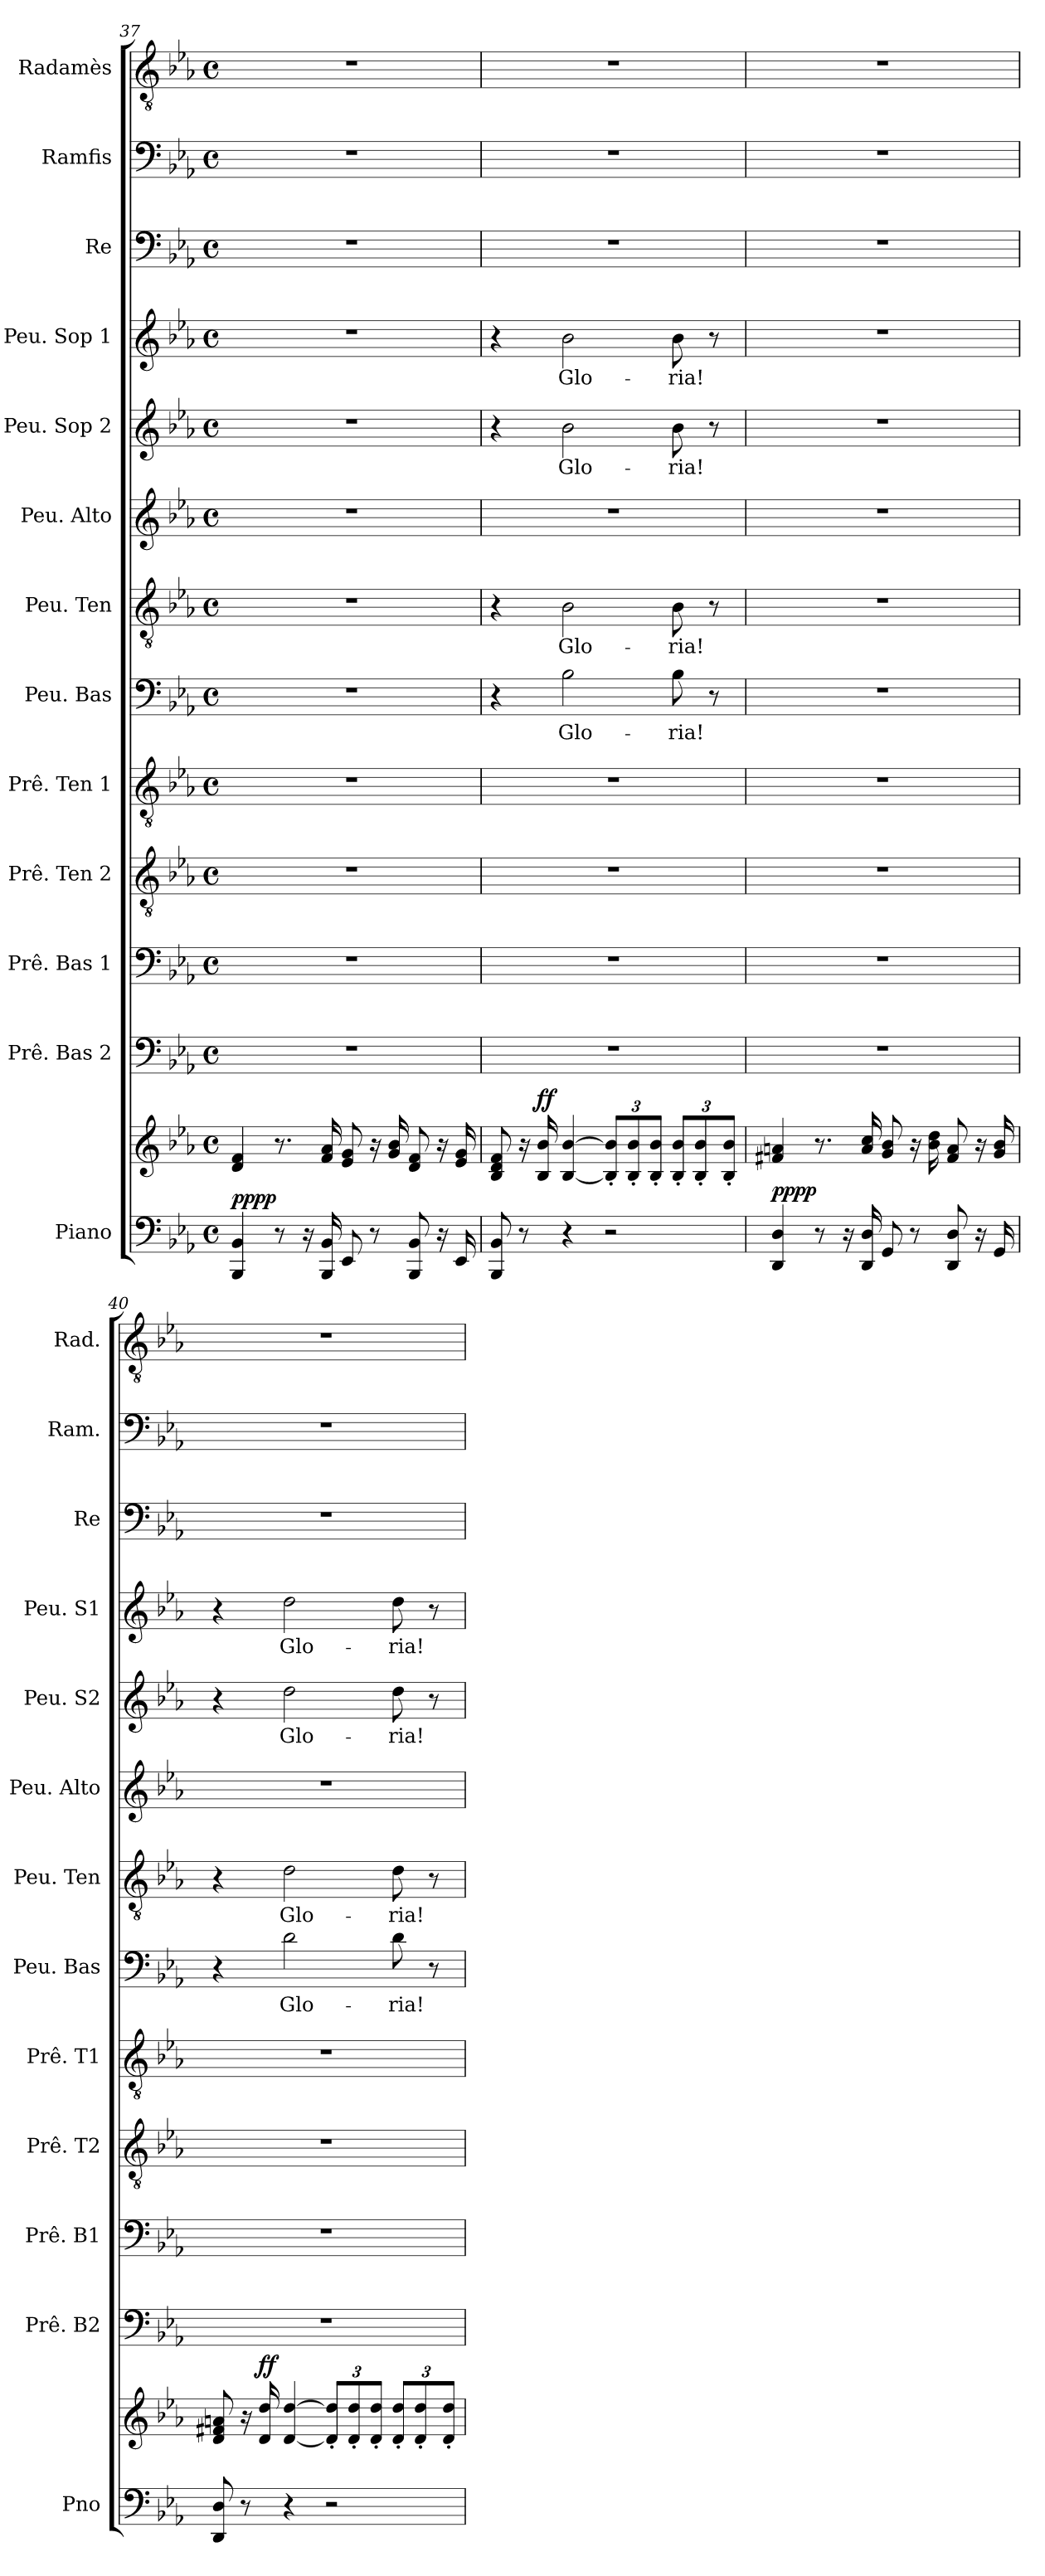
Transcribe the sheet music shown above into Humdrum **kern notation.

**kern	**kern	**dynam	**kern	**kern	**kern	**kern	**kern	**text	**kern	**text	**kern	**kern	**text	**kern	**text	**kern	**kern	**kern
*part13	*part13	*part13	*part12	*part11	*part10	*part9	*part8	*part8	*part7	*part7	*part6	*part5	*part5	*part4	*part4	*part3	*part2	*part1
*staff14	*staff13	*staff13/14	*staff12	*staff11	*staff10	*staff9	*staff8	*staff8	*staff7	*staff7	*staff6	*staff5	*staff5	*staff4	*staff4	*staff3	*staff2	*staff1
*I"Piano	*	*	*I"Prê. Bas 2	*I"Prê. Bas 1	*I"Prê. Ten 2	*I"Prê. Ten 1	*I"Peu. Bas	*	*I"Peu. Ten	*	*I"Peu. Alto	*I"Peu. Sop 2	*	*I"Peu. Sop 1	*	*I"Re	*I"Ramfis	*I"Radamès
*I'Pno	*	*	*I'Prê. B2	*I'Prê. B1	*I'Prê. T2	*I'Prê. T1	*I'Peu. Bas	*	*I'Peu. Ten	*	*I'Peu. Alto	*I'Peu. S2	*	*I'Peu. S1	*	*I'Re	*I'Ram.	*I'Rad.
!!LO:PB:g=z
*clefF4	*clefG2	*	*clefF4	*clefF4	*clefGv2	*clefGv2	*clefF4	*	*clefGv2	*	*clefG2	*clefG2	*	*clefG2	*	*clefF4	*clefF4	*clefGv2
*k[b-e-a-]	*k[b-e-a-]	*	*k[b-e-a-]	*k[b-e-a-]	*k[b-e-a-]	*k[b-e-a-]	*k[b-e-a-]	*	*k[b-e-a-]	*	*k[b-e-a-]	*k[b-e-a-]	*	*k[b-e-a-]	*	*k[b-e-a-]	*k[b-e-a-]	*k[b-e-a-]
*M4/4	*M4/4	*	*M4/4	*M4/4	*M4/4	*M4/4	*M4/4	*	*M4/4	*	*M4/4	*M4/4	*	*M4/4	*	*M4/4	*M4/4	*M4/4
*met(c)	*met(c)	*	*met(c)	*met(c)	*met(c)	*met(c)	*met(c)	*	*met(c)	*	*met(c)	*met(c)	*	*met(c)	*	*met(c)	*met(c)	*met(c)
=37	=37	=37	=37	=37	=37	=37	=37	=37	=37	=37	=37	=37	=37	=37	=37	=37	=37	=37
!	!	!LO:DY:a=2	!	!	!	!	!	!	!	!	!	!	!	!	!	!	!	!
!	!	!LO:DY:n=1:a=2	!	!	!	!	!	!	!	!	!	!	!	!	!	!	!	!
!	!	!LO:DY:n=2:a	!	!	!	!	!	!	!	!	!	!	!	!	!	!	!	!
!	!	!LO:DY:n=3:a	!	!	!	!	!	!	!	!	!	!	!	!	!	!	!	!
4BBB-/ 4BB-/	4d/ 4f/	p p p p	1r	1r	1r	1r	1r	.	1r	.	1r	1r	.	1r	.	1r	1r	1r
8r	8.r	.	.	.	.	.	.	.	.	.	.	.	.	.	.	.	.	.
16r	.	.	.	.	.	.	.	.	.	.	.	.	.	.	.	.	.	.
16BBB-/ 16BB-/	16f/ 16a-/	.	.	.	.	.	.	.	.	.	.	.	.	.	.	.	.	.
8EE-/	8e-/ 8g/	.	.	.	.	.	.	.	.	.	.	.	.	.	.	.	.	.
8r	16r	.	.	.	.	.	.	.	.	.	.	.	.	.	.	.	.	.
.	16g/ 16b-/	.	.	.	.	.	.	.	.	.	.	.	.	.	.	.	.	.
8BBB-/ 8BB-/	8d/ 8f/	.	.	.	.	.	.	.	.	.	.	.	.	.	.	.	.	.
16r	16r	.	.	.	.	.	.	.	.	.	.	.	.	.	.	.	.	.
16EE-/	16e-/ 16g/	.	.	.	.	.	.	.	.	.	.	.	.	.	.	.	.	.
=38	=38	=38	=38	=38	=38	=38	=38	=38	=38	=38	=38	=38	=38	=38	=38	=38	=38	=38
8BBB-/ 8BB-/	8B-/ 8d/ 8f/	.	1r	1r	1r	1r	4r	.	4r	.	1r	4r	.	4r	.	1r	1r	1r
8r	16r	.	.	.	.	.	.	.	.	.	.	.	.	.	.	.	.	.
!	!	!LO:DY:a	!	!	!	!	!	!	!	!	!	!	!	!	!	!	!	!
.	16B-/ 16b-/	ff	.	.	.	.	.	.	.	.	.	.	.	.	.	.	.	.
!	!	!	!	!	!	!	!	!LO:LY:b:color=#0055FF	!	!LO:LY:b:color=#0055FF	!	!	!LO:LY:b:color=#0055FF	!	!LO:LY:b:color=#AA0000	!	!	!
4r	[4B-/ [4b-/	.	.	.	.	.	2B-\	Glo-	2B-\	Glo-	.	2b-\	Glo-	2b-\	Glo-	.	.	.
*	*Xbrackettup	*	*	*	*	*	*	*	*	*	*	*	*	*	*	*	*	*
2r	12B-/]' 12b-/]'L	.	.	.	.	.	.	.	.	.	.	.	.	.	.	.	.	.
.	12B-/' 12b-/'	.	.	.	.	.	.	.	.	.	.	.	.	.	.	.	.	.
.	12B-/' 12b-/'J	.	.	.	.	.	.	.	.	.	.	.	.	.	.	.	.	.
!	!	!	!	!	!	!	!	!LO:LY:b:color=#0055FF	!	!LO:LY:b:color=#0055FF	!	!	!LO:LY:b:color=#0055FF	!	!LO:LY:b:color=#AA0000	!	!	!
.	12B-/' 12b-/'L	.	.	.	.	.	8B-\	-ria!	8B-\	-ria!	.	8b-\	-ria!	8b-\	-ria!	.	.	.
.	12B-/' 12b-/'	.	.	.	.	.	.	.	.	.	.	.	.	.	.	.	.	.
.	.	.	.	.	.	.	8r	.	8r	.	.	8r	.	8r	.	.	.	.
.	12B-/' 12b-/'J	.	.	.	.	.	.	.	.	.	.	.	.	.	.	.	.	.
=39	=39	=39	=39	=39	=39	=39	=39	=39	=39	=39	=39	=39	=39	=39	=39	=39	=39	=39
!	!	!LO:DY:a=2	!	!	!	!	!	!	!	!	!	!	!	!	!	!	!	!
!	!	!LO:DY:n=1:a=2	!	!	!	!	!	!	!	!	!	!	!	!	!	!	!	!
!	!	!LO:DY:n=2:a	!	!	!	!	!	!	!	!	!	!	!	!	!	!	!	!
!	!	!LO:DY:n=3:a	!	!	!	!	!	!	!	!	!	!	!	!	!	!	!	!
4DD/ 4D/	4f#X/ 4an/	p p p p	1r	1r	1r	1r	1r	.	1r	.	1r	1r	.	1r	.	1r	1r	1r
8r	8.r	.	.	.	.	.	.	.	.	.	.	.	.	.	.	.	.	.
16r	.	.	.	.	.	.	.	.	.	.	.	.	.	.	.	.	.	.
16DD/ 16D/	16a/ 16cc/	.	.	.	.	.	.	.	.	.	.	.	.	.	.	.	.	.
8GG/	8g/ 8b-/	.	.	.	.	.	.	.	.	.	.	.	.	.	.	.	.	.
8r	16r	.	.	.	.	.	.	.	.	.	.	.	.	.	.	.	.	.
.	16b-\ 16dd\	.	.	.	.	.	.	.	.	.	.	.	.	.	.	.	.	.
8DD/ 8D/	8f#/ 8a/	.	.	.	.	.	.	.	.	.	.	.	.	.	.	.	.	.
16r	16r	.	.	.	.	.	.	.	.	.	.	.	.	.	.	.	.	.
16GG/	16g/ 16b-/	.	.	.	.	.	.	.	.	.	.	.	.	.	.	.	.	.
!!LO:LB:g=z
=40	=40	=40	=40	=40	=40	=40	=40	=40	=40	=40	=40	=40	=40	=40	=40	=40	=40	=40
8DD/ 8D/	8d/ 8f#X/ 8an/	.	1r	1r	1r	1r	4r	.	4r	.	1r	4r	.	4r	.	1r	1r	1r
8r	16r	.	.	.	.	.	.	.	.	.	.	.	.	.	.	.	.	.
!	!	!LO:DY:a	!	!	!	!	!	!	!	!	!	!	!	!	!	!	!	!
.	16d/ 16dd/	ff	.	.	.	.	.	.	.	.	.	.	.	.	.	.	.	.
!	!	!	!	!	!	!	!	!LO:LY:b:color=#0055FF	!	!LO:LY:b:color=#0055FF	!	!	!LO:LY:b:color=#0055FF	!	!LO:LY:b:color=#AA0000	!	!	!
4r	[4d/ [4dd/	.	.	.	.	.	2d\	Glo-	2d\	Glo-	.	2dd\	Glo-	2dd\	Glo-	.	.	.
2r	12d/]' 12dd/]'L	.	.	.	.	.	.	.	.	.	.	.	.	.	.	.	.	.
.	12d/' 12dd/'	.	.	.	.	.	.	.	.	.	.	.	.	.	.	.	.	.
.	12d/' 12dd/'J	.	.	.	.	.	.	.	.	.	.	.	.	.	.	.	.	.
!	!	!	!	!	!	!	!	!LO:LY:b:color=#0055FF	!	!LO:LY:b:color=#0055FF	!	!	!LO:LY:b:color=#0055FF	!	!LO:LY:b:color=#AA0000	!	!	!
.	12d/' 12dd/'L	.	.	.	.	.	8d\	-ria!	8d\	-ria!	.	8dd\	-ria!	8dd\	-ria!	.	.	.
.	12d/' 12dd/'	.	.	.	.	.	.	.	.	.	.	.	.	.	.	.	.	.
.	.	.	.	.	.	.	8r	.	8r	.	.	8r	.	8r	.	.	.	.
.	12d/' 12dd/'J	.	.	.	.	.	.	.	.	.	.	.	.	.	.	.	.	.
=	=	=	=	=	=	=	=	=	=	=	=	=	=	=	=	=	=	=
*-	*-	*-	*-	*-	*-	*-	*-	*-	*-	*-	*-	*-	*-	*-	*-	*-	*-	*-
